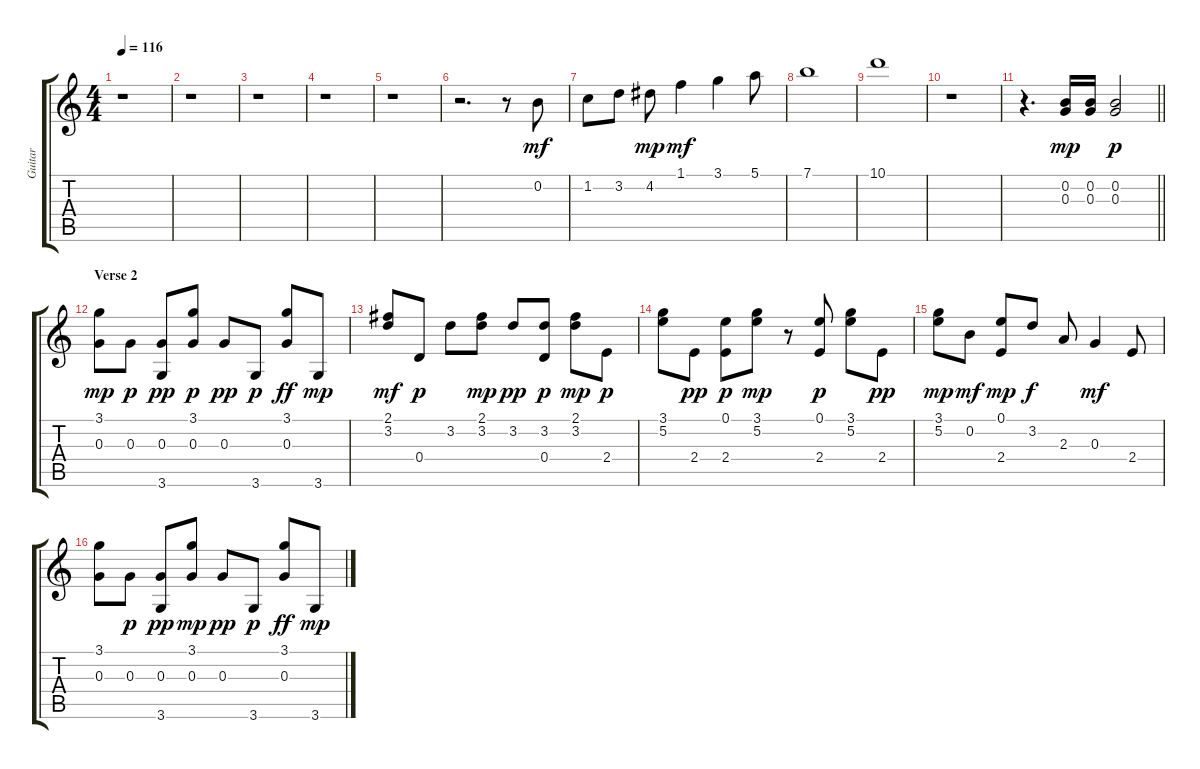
\track ("Guitar" "Guitar") {instrument overdrivenguitar}
\staff {score tabs}
\tuning (E4 B3 G3 D3 A2 E2) {hide}
\ts (4 4)
\tempo 116
\clef g2
\ks c
r.1{dy f} |
r.1 |
r.1 |
r.1 |
r.1 |
r.2{d} r.8 0.2.8{dy mf} |
1.2.8 3.2.8 4.2.8{dy mp} 1.1.4{dy mf} 3.1.4 5.1.8 |
7.1.1 |
10.1.1 |
r.1 |
\barLineRight lightlight
r.4{d} (0.2 0.3).16{dy mp} (0.2 0.3).16 (0.2 0.3).2{dy p} |
\section ("" "Verse 2")
(3.1 0.3).8{dy mp} 0.3.8{dy p} (0.3 3.6).8{dy pp} (3.1 0.3).8{dy p} 0.3.8{dy pp} 3.6.8{dy p} (3.1 0.3).8{dy ff} 3.6.8{dy mp} |
(2.1 3.2).8{dy mf} 0.4.8{dy p} 3.2.8 (2.1 3.2).8{dy mp} 3.2.8{dy pp} (3.2 0.4).8{dy p} (2.1 3.2).8{dy mp} 2.4.8{dy p} |
(3.1 5.2).8 2.4.8{dy pp} (0.1 2.4).8{dy p} (3.1 5.2).8{dy mp} r.8 (0.1 2.4).8{dy p} (3.1 5.2).8 2.4.8{dy pp} |
(3.1 5.2).8{dy mp} 0.2.8{dy mf} (0.1 2.4).8{dy mp} 3.2.8{dy f} 2.3.8 0.3.4{dy mf} 2.4.8 |
(3.1 0.3).8 0.3.8{dy p} (0.3 3.6).8{dy pp} (3.1 0.3).8{dy mp} 0.3.8{dy pp} 3.6.8{dy p} (3.1 0.3).8{dy ff} 3.6.8{dy mp}
